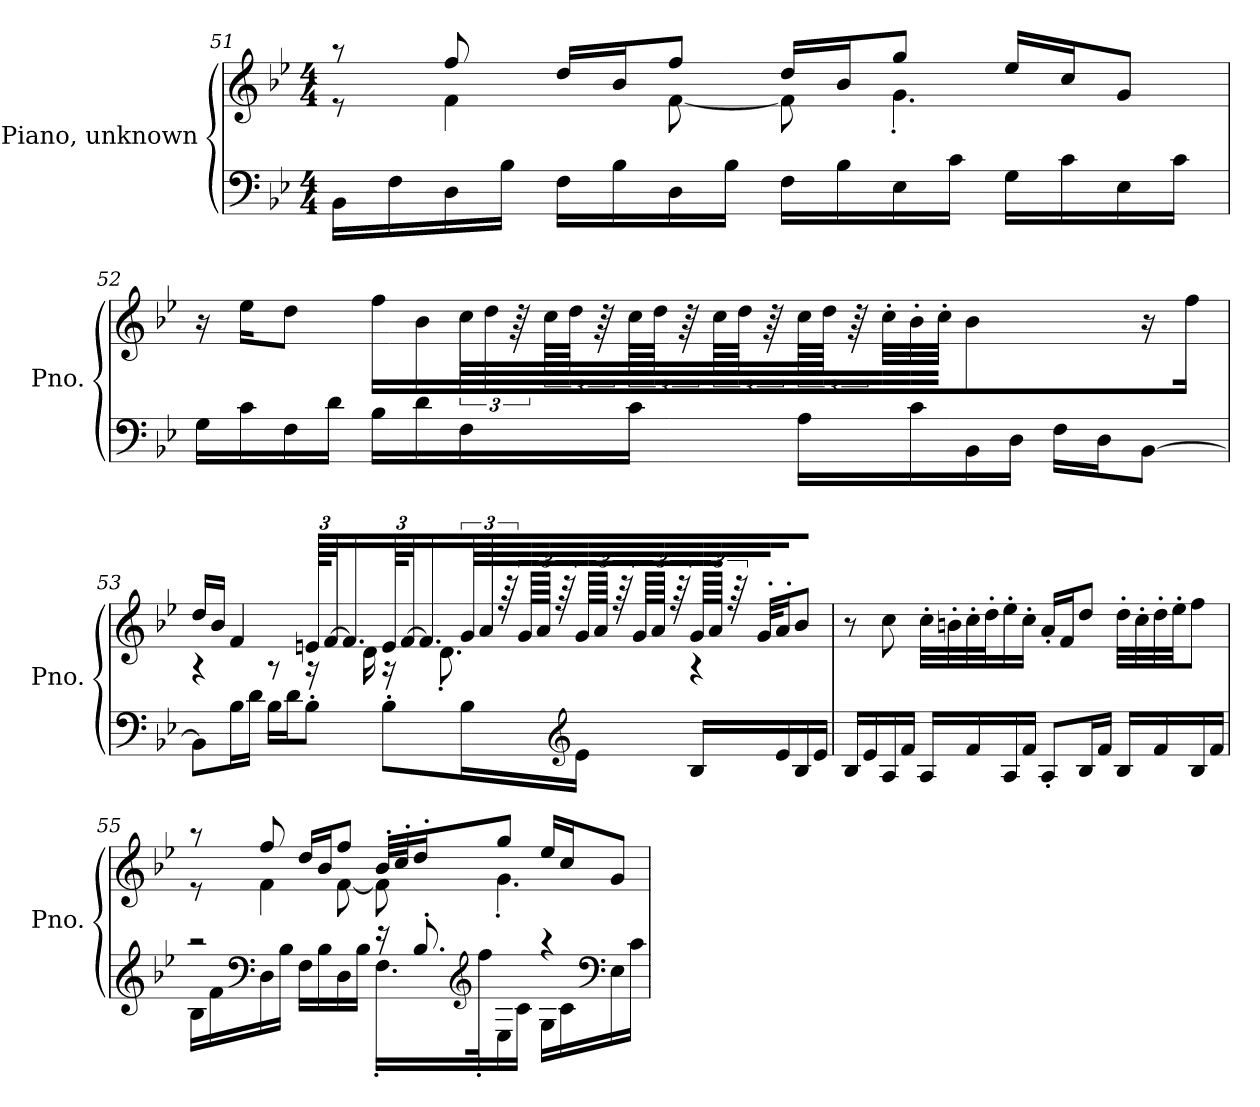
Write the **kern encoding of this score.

**kern	**kern
*part1	*part1
*staff2	*staff1
*I"Piano, unknown	*
*I'Pno.	*
!!LO:LB:g=z
*clefF4	*clefG2
*k[b-e-]	*k[b-e-]
*M4/4	*M4/4
=51	=51
*	*^
16BB-\LL	8r	8r
16F\	.	.
16D\	8ff/	4f\
16B-\JJ	.	.
16F\LL	16dd/LL	.
16B-\	16b-/J	.
16D\	8ff/J	[8f\
16B-\JJ	.	.
16F\LL	16dd/LL	8f\]
16B-\	16b-/J	.
16E-\	8gg/J	4.g'\
16c\JJ	.	.
16G\LL	16ee-/LL	.
16c\	16cc/J	.
16E-\	8g/J	.
16c\JJ	.	.
*	*v	*v
=52	=52
16G\LL	16r
16c\	16ee-\KL
16F\	8dd\J
16d\JJ	.
16B-\LL	16ff\LL
16d\	16b-\
16F\	96cc\LL
.	96dd\JJJJ
.	96r
.	96cc\LLLL
.	96dd\JJJJ
.	96r
16c\JJ	96cc\LLLL
.	96dd\JJJJ
.	96r
.	96cc\LLLL
.	96dd\JJJJ
.	96r
16A\LL	96cc\LLLL
.	96dd\JJJJ
.	96r
.	32cc'\LLL
16c\	32b-'\
.	32cc'\JJJ
16BB-\	4b-\
16D\JJ	.
16F\LL	.
16D\J	.
[8BB-\J	16r
.	16ff\
!!LO:PB:g=z
=53	=53
*	*^
8BB-\L]	16dd/LL	4r
.	16b-/JJ	.
16B-\L	4f/	.
16d\JJ	.	.
16B-\LL	.	8r
16d\J	.	.
*	*Xbrackettup	*
8B-'\J	96en/KLLL	16r
.	[48f/J	.
.	16.f/]	.
.	.	16d\
8B-'\L	96e/KL	16r
.	[48f/J	.
.	16.f/]	.
.	.	8.d'\
*	*brackettup	*
16B-\L	96g/LL	.
.	96a/JJJJ	.
.	96r	.
.	96g/LLLL	.
.	96a/JJJJ	.
.	96r	.
*clefG2	*	*
16e-\JJ	96g/LLLL	.
.	96a/JJJJ	.
.	96r	.
.	96g/LLLL	.
.	96a/JJJJ	.
.	96r	.
16B-/LL	96g/LLLL	4r
.	96a/JJJJ	.
.	96r	.
.	32g'/KLL	.
16e-/	16a'/J	.
16B-/	8b-/J	.
16e-/JJ	.	.
*	*v	*v
!!LO:LB:g=z
=54	=54
16B-/LL	8r
16e-/	.
16A/	8cc\
16f/JJ	.
16A/LL	32cc'\LLL
.	32bn'\
16f/	32cc'\
.	32dd'\J
16A/	16ee-'\
16f/JJ	16cc'\JJ
8A'/L	16a'/LL
.	16f/J
16B-/L	8dd/J
16f/JJ	.
16B-/LL	32dd'\LLL
.	32cc'\
16f/	32dd'\
.	32ee-'\JJ
16B-/	8ff\J
16f/JJ	.
=55	=55
*^	*^
2r	16B-\LL	8r	8r
.	16f\	.	.
*clefF4	*	*	*
.	16D\	8ff/	4f\
.	16B-\JJ	.	.
.	16F\LL	16dd/LL	.
.	16B-\	16b-/J	.
.	16D\	8ff/J	[8f\
.	16B-\JJ	.	.
16r	16.F'\LL	32b-'/LLL	8f\]
.	.	32cc'/J	.
8.B-'/	.	16dd'/J	.
*clefG2	*	*	*
.	32ff'\K	.	.
.	16E-\	8gg/J	4.g'\
.	16c\JJ	.	.
4r	16G\LL	16ee-/LL	.
.	16c\	16cc/J	.
*clefF4	*	*	*
.	16E-\	8g/J	.
.	16c\JJ	.	.
*v	*v	*	*
*	*v	*v
=	=
*-	*-
